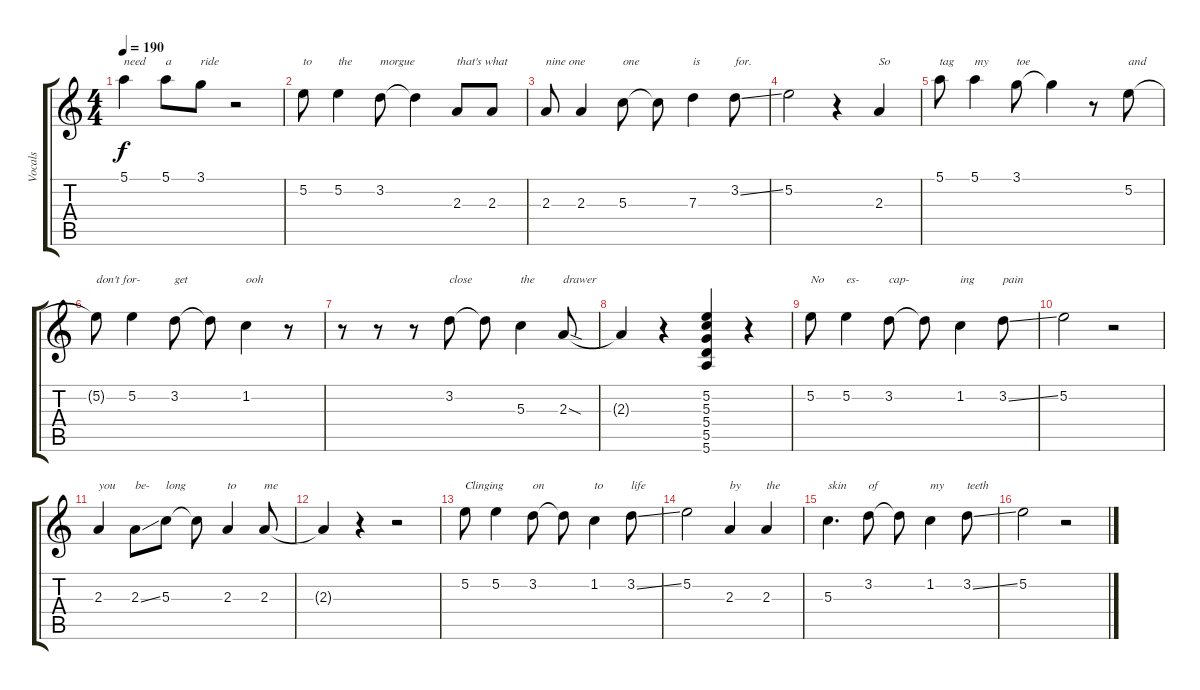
\track ("Vocals" "Vocals") {instrument overdrivenguitar}
\staff {score tabs}
\tuning (E4 B3 G3 D3 A2 E2) {hide}
\ts (4 4)
\tempo 190
\clef g2
\ks c
5.1.4{txt "need" dy f} 5.1.8{txt "a"} 3.1.8{txt "ride"} r.2 |
5.2.8{txt "to"} 5.2.4{txt "the"} 3.2.8{txt "morgue"} 3.2{t}.4 2.3.8{txt "that's what"} 2.3.8 |
2.3.8{txt "nine one"} 2.3.4 5.3.8{txt "one"} 5.3{t}.8 7.3.4{txt "is"} 3.2{ss}.8{txt "for."} |
5.2.2 r.4 2.3.4{txt "So"} |
5.1.8{txt "tag"} 5.1.4{txt "my"} 3.1.8{txt "toe"} 3.1{t}.4 r.8 5.2.8{txt "and"} |
5.2{t}.8{txt "don't for-"} 5.2.4 3.2.8{txt "get"} 3.2{t}.8 1.2.4{txt "ooh"} r.8 |
r.8 r.8 r.8 3.2.8{txt "close"} 3.2{t}.8 5.3.4{txt "the"} 2.3{sod}.8{txt "drawer"} |
2.3{t}.4 r.4{instrument gunshot} (5.2 5.3 5.4 5.5 5.6).4 r.4{instrument overdrivenguitar} |
5.2.8{txt "No"} 5.2.4{txt "es-"} 3.2.8{txt "cap-"} 3.2{t}.8 1.2.4{txt "ing"} 3.2{ss}.8{txt "pain"} |
5.2.2 r.2 |
2.3.4{txt "you"} 2.3{ss}.8{txt "be-"} 5.3.8{txt "long"} 5.3{t}.8 2.3.4{txt "to"} 2.3.8{txt "me"} |
2.3{t}.4 r.4 r.2 |
5.2.8{txt "Clinging"} 5.2.4 3.2.8{txt "on"} 3.2{t}.8 1.2.4{txt "to"} 3.2{ss}.8{txt "life"} |
5.2.2 2.3.4{txt "by"} 2.3.4{txt "the"} |
5.3.4{d txt "skin"} 3.2.8{txt "of"} 3.2{t}.8 1.2.4{txt "my"} 3.2{ss}.8{txt "teeth"} |
5.2.2 r.2
